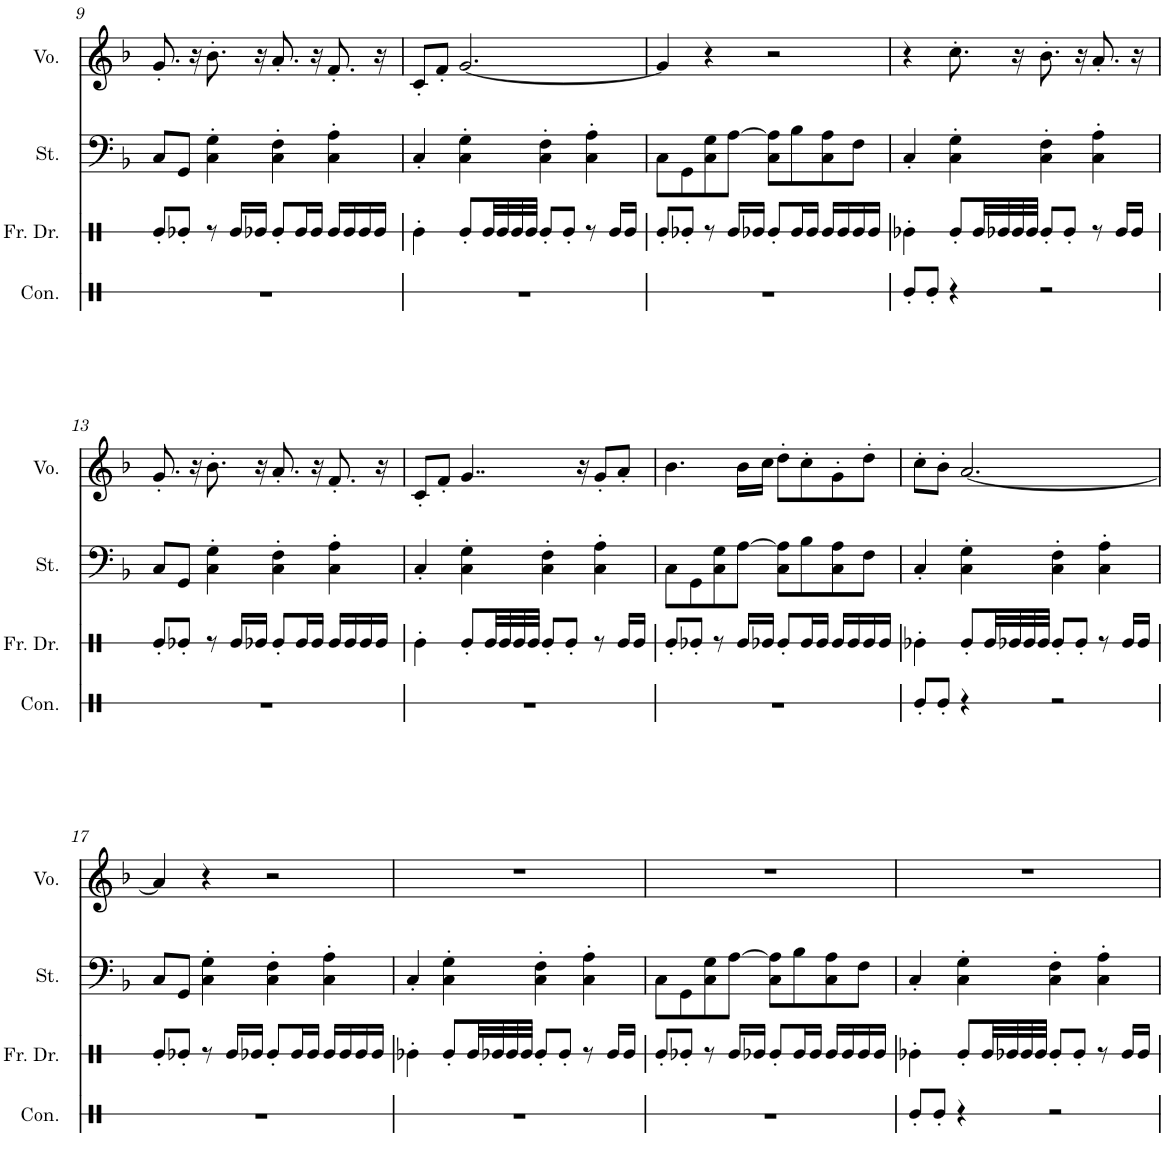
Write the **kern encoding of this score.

**kern	**kern	**kern	**kern
*part4	*part3	*part2	*part1
*staff4	*staff3	*staff2	*staff1
*I"Timpani	*I"Timpani	*I"Strings	*I"Voice
*I'Timp.	*I'Timp.	*I'St.	*I'Vo.
!!LO:PB:g=z
*clefF4	*clefG2	*clefF4	*clefG2
*k[b-]	*k[b-]	*k[b-]	*k[b-]
*M4/4	*M4/4	*M4/4	*M4/4
=9	=9	=9	=9
1r	8c'/L	8C/L	8.g'/
.	8d-X'/J	8GG/J	.
.	.	.	16r
.	8r	4C\' 4G\'	8.b-'\
.	16cc/LL	.	.
.	16dd-X/JJ	.	16r
.	8d-'/L	4C\' 4F\'	8.a'/
.	16cc/L	.	.
.	16dd-/JJ	.	16r
.	16c/LL	4C\' 4A\'	8.f'/
.	16dd-/J	.	.
.	16cc/L	.	.
.	16dd-/JJ	.	16r
=10	=10	=10	=10
1r	4d-X'/	4C'/	8c'/L
.	.	.	8f'/J
.	8d-'/L	4C\' 4G\'	[2.g/
.	32cc/LL	.	.
.	32dd-X/	.	.
.	32cc/	.	.
.	32dd-/JJJ	.	.
.	8c'/L	4C\' 4F\'	.
.	8d-'/J	.	.
.	8r	4C\' 4A\'	.
.	16cc/LL	.	.
.	16dd-/JJ	.	.
=11	=11	=11	=11
1r	8c'/L	8C\L	4g/]
.	8d-X'/J	8GG\	.
.	8r	8C\ 8G\	4r
.	16cc/LL	[8A\J	.
.	16dd-X/JJ	.	.
.	8d-'/L	8C\ 8A\]L	2r
.	16cc/L	8B-\	.
.	16dd-/JJ	.	.
.	16c/LL	8C\ 8A\	.
.	16dd-/J	.	.
.	16cc/L	8F\J	.
.	16dd-/JJ	.	.
=12	=12	=12	=12
8FFF'/L	4d-X'/	4C'/	4r
8FFF'/J	.	.	.
4r	8d-'/L	4C\' 4G\'	8.cc'\
.	32cc/LL	.	.
.	32dd-X/	.	.
.	32cc/	.	16r
.	32dd-/JJJ	.	.
2r	8c'/L	4C\' 4F\'	8.b-'\
.	8d-'/J	.	.
.	.	.	16r
.	8r	4C\' 4A\'	8.a'/
.	16cc/LL	.	.
.	16dd-/JJ	.	16r
!!LO:LB:g=z
=13	=13	=13	=13
1r	8c'/L	8C/L	8.g'/
.	8d-X'/J	8GG/J	.
.	.	.	16r
.	8r	4C\' 4G\'	8.b-'\
.	16cc/LL	.	.
.	16dd-X/JJ	.	16r
.	8d-'/L	4C\' 4F\'	8.a'/
.	16cc/L	.	.
.	16dd-/JJ	.	16r
.	16c/LL	4C\' 4A\'	8.f'/
.	16dd-/J	.	.
.	16cc/L	.	.
.	16dd-/JJ	.	16r
=14	=14	=14	=14
1r	4d-X'/	4C'/	8c'/L
.	.	.	8f'/J
.	8d-'/L	4C\' 4G\'	4..g/
.	32cc/LL	.	.
.	32dd-X/	.	.
.	32cc/	.	.
.	32dd-/JJJ	.	.
.	8c'/L	4C\' 4F\'	.
.	8d-'/J	.	.
.	.	.	16r
.	8r	4C\' 4A\'	8g'/L
.	16cc/LL	.	8a'/J
.	16dd-/JJ	.	.
=15	=15	=15	=15
1r	8c'/L	8C\L	4.b-\
.	8d-X'/J	8GG\	.
.	8r	8C\ 8G\	.
.	16cc/LL	[8A\J	16b-\LL
.	16dd-X/JJ	.	16cc\JJ
.	8d-'/L	8C\ 8A\]L	8dd'\L
.	16cc/L	8B-\	8cc'\
.	16dd-/JJ	.	.
.	16c/LL	8C\ 8A\	8g'\
.	16dd-/J	.	.
.	16cc/L	8F\J	8dd'\J
.	16dd-/JJ	.	.
=16	=16	=16	=16
8FFF'/L	4d-X'/	4C'/	8cc'\L
8FFF'/J	.	.	8b-'\J
4r	8d-'/L	4C\' 4G\'	[2.a/
.	32cc/LL	.	.
.	32dd-X/	.	.
.	32cc/	.	.
.	32dd-/JJJ	.	.
2r	8c'/L	4C\' 4F\'	.
.	8d-'/J	.	.
.	8r	4C\' 4A\'	.
.	16cc/LL	.	.
.	16dd-/JJ	.	.
!!LO:LB:g=z
=17	=17	=17	=17
1r	8c'/L	8C/L	4a/]
.	8d-X'/J	8GG/J	.
.	8r	4C\' 4G\'	4r
.	16cc/LL	.	.
.	16dd-X/JJ	.	.
.	8d-'/L	4C\' 4F\'	2r
.	16cc/L	.	.
.	16dd-/JJ	.	.
.	16c/LL	4C\' 4A\'	.
.	16dd-/J	.	.
.	16cc/L	.	.
.	16dd-/JJ	.	.
=18	=18	=18	=18
1r	4d-X'/	4C'/	1r
.	8d-'/L	4C\' 4G\'	.
.	32cc/LL	.	.
.	32dd-X/	.	.
.	32cc/	.	.
.	32dd-/JJJ	.	.
.	8c'/L	4C\' 4F\'	.
.	8d-'/J	.	.
.	8r	4C\' 4A\'	.
.	16cc/LL	.	.
.	16dd-/JJ	.	.
=19	=19	=19	=19
1r	8c'/L	8C\L	1r
.	8d-X'/J	8GG\	.
.	8r	8C\ 8G\	.
.	16cc/LL	[8A\J	.
.	16dd-X/JJ	.	.
.	8d-'/L	8C\ 8A\]L	.
.	16cc/L	8B-\	.
.	16dd-/JJ	.	.
.	16c/LL	8C\ 8A\	.
.	16dd-/J	.	.
.	16cc/L	8F\J	.
.	16dd-/JJ	.	.
=20	=20	=20	=20
8FFF'/L	4d-X'/	4C'/	1r
8FFF'/J	.	.	.
4r	8d-'/L	4C\' 4G\'	.
.	32cc/LL	.	.
.	32dd-X/	.	.
.	32cc/	.	.
.	32dd-/JJJ	.	.
2r	8c'/L	4C\' 4F\'	.
.	8d-'/J	.	.
.	8r	4C\' 4A\'	.
.	16cc/LL	.	.
.	16dd-/JJ	.	.
=	=	=	=
*-	*-	*-	*-
